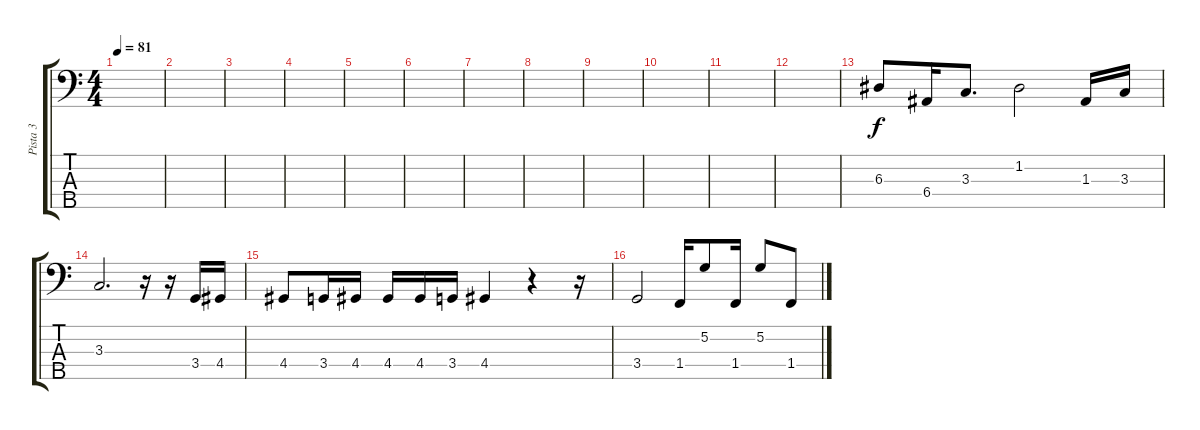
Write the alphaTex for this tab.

\track ("Pista 3" "Pista 3") {instrument electricbassfinger}
\staff {score tabs}
\tuning (G2 D2 A1 E1 B0) {hide}
\ts (4 4)
\tempo 81
\clef f4
\ks c
|
|
|
|
|
|
|
|
|
|
|
|
6.3.8 6.4.16 3.3.8{d} 1.2.2 1.3.16 3.3.16 |
3.3.2{d} r.16 r.16 3.4.16 4.4.16 |
4.4.8 3.4.16 4.4.16 4.4.16 4.4.16 3.4.16 4.4.4 r.4 r.16 |
3.4.2 1.4.16 5.2.8 1.4.16 5.2.8 1.4.8
